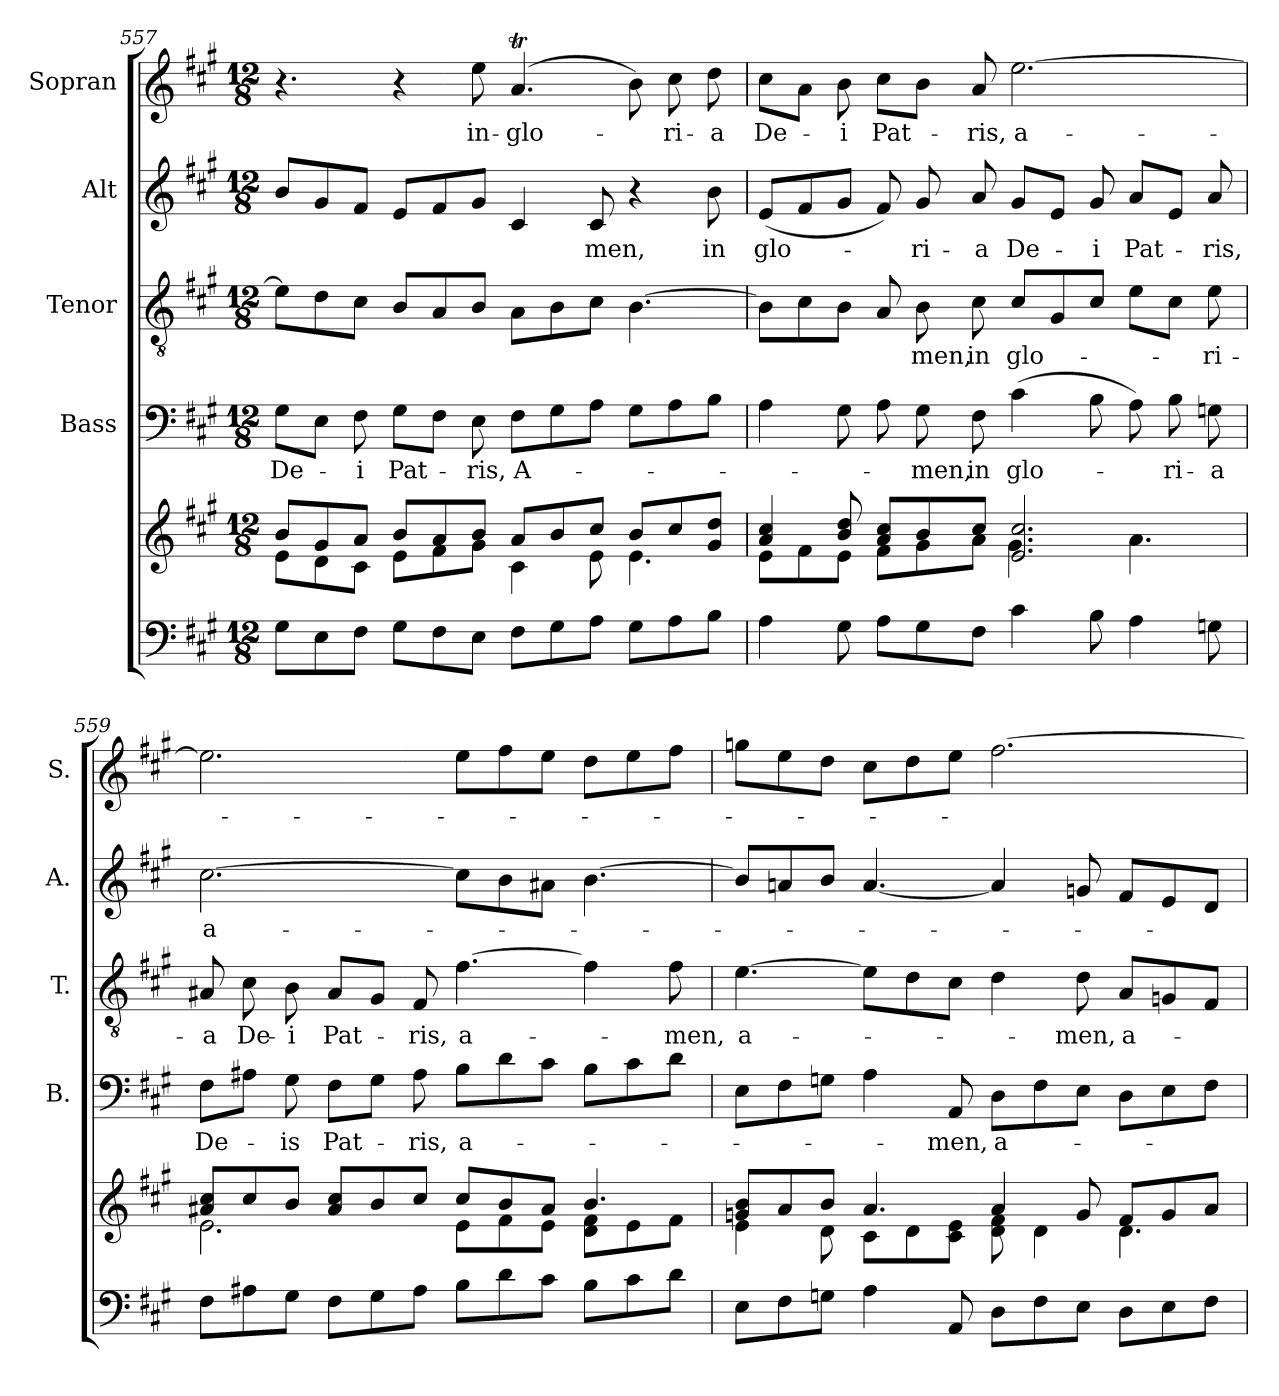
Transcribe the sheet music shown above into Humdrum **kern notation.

**kern	**kern	**kern	**text	**kern	**text	**kern	**text	**kern	**text
*part5	*part5	*part4	*part4	*part3	*part3	*part2	*part2	*part1	*part1
*staff6	*staff5	*staff4	*staff4	*staff3	*staff3	*staff2	*staff2	*staff1	*staff1
*	*	*I"Bass	*	*I"Tenor	*	*I"Alt	*	*I"Sopran	*
*	*	*I'B.	*	*I'T.	*	*I'A.	*	*I'S.	*
*clefF4	*clefG2	*clefF4	*	*clefGv2	*	*clefG2	*	*clefG2	*
*k[f#c#g#]	*k[f#c#g#]	*k[f#c#g#]	*	*k[f#c#g#]	*	*k[f#c#g#]	*	*k[f#c#g#]	*
*A:	*A:	*A:	*	*A:	*	*A:	*	*A:	*
*M12/8	*M12/8	*M12/8	*	*M12/8	*	*M12/8	*	*M12/8	*
=557	=557	=557	=557	=557	=557	=557	=557	=557	=557
*	*^	*	*	*	*	*	*	*	*
!	!	!	!	!LO:LY:b	!	!	!	!	!	!
8G#\L	8b/L	8e\L	8G#\L	De-	8e\L]	.	8b/L	.	4.r	.
8E\	8g#/	8d\	8E\J	.	8d\	.	8g#/	.	.	.
!	!	!	!	!LO:LY:b	!	!	!	!	!	!
8F#\J	8a/J	8c#\J	8F#\	-i	8c#\J	.	8f#/J	.	.	.
!	!	!	!	!LO:LY:b	!	!	!	!	!	!
8G#\L	8b/L	8e\L	8G#\L	Pat-	8B/L	.	8e/L	.	4r	.
8F#\	8a/	8f#\	8F#\J	.	8A/	.	8f#/	.	.	.
!	!	!	!	!LO:LY:b	!	!	!	!	!	!LO:LY:b
8E\J	8b/J	8g#\J	8E\	-ris,	8B/J	.	8g#/J	.	8ee\	in-
!	!	!	!	!LO:LY:b	!	!	!	!	!	!LO:LY:b
8F#\L	8a/L	4c#\	8F#\L	A-	8A\L	.	4c#/	.	(4.aT/	-glo-
8G#\	8b/	.	8G#\	.	8B\	.	.	.	.	.
!	!	!	!	!	!	!	!	!LO:LY:b	!	!
8A\J	8cc#/J	8e\	8A\J	.	8c#\J	.	8c#/	-men,	.	.
8G#\L	8b/L	4.e\	8G#\L	.	[4.B\	.	4r	.	8b\)	.
!	!	!	!	!	!	!	!	!	!	!LO:LY:b
8A\	8cc#/	.	8A\	.	.	.	.	.	8cc#\	-ri-
!	!	!	!	!	!	!	!	!LO:LY:b	!	!LO:LY:b
8B\J	8g#/ 8dd/J	.	8B\J	.	.	.	8b\	in	8dd\	-a
!!LO:PB:g=z
=558	=558	=558	=558	=558	=558	=558	=558	=558	=558	=558
!	!	!	!	!	!	!	!	!LO:LY:b	!	!LO:LY:b
4A\	4a/ 4cc#/	8e\L	4A\	.	8B\L]	.	(<8e/L	glo-	8cc#\L	De-
.	.	8f#\	.	.	8c#\	.	8f#/	.	8a\J	.
!	!	!	!	!	!	!	!	!	!	!LO:LY:b
8G#\	8b/ 8dd/	8e\J	8G#\	.	8B\J	.	8g#/J	.	8b\	-i
!	!	!	!	!	!	!	!	!	!	!LO:LY:b
8A\L	8a/ 8cc#/L	8f#\L	8A\	.	8A/	.	8f#/)	.	8cc#\L	Pat-
!	!	!	!	!LO:LY:b	!	!LO:LY:b	!	!LO:LY:b	!	!
8G#\	8b/	8g#\	8G#\	-men,	8B\	-men,	8g#/	-ri-	8b\J	.
!	!	!	!	!LO:LY:b	!	!LO:LY:b	!	!LO:LY:b	!	!LO:LY:b
8F#\J	8cc#/J	8a\J	8F#\	in	8c#\	in	8a/	-a	8a/	-ris,
!	!	!	!	!LO:LY:b	!	!LO:LY:b	!	!LO:LY:b	!	!LO:LY:b
4c#\	2.e/ 2.cc#/	4.g#\	(>4c#\	glo-	8c#/L	glo-	8g#/L	De-	[2.ee\	a-
.	.	.	.	.	8G#/	.	8e/J	.	.	.
!	!	!	!	!	!	!	!	!LO:LY:b	!	!
8B\	.	.	8B\	.	8c#/J	.	8g#/	-i	.	.
!	!	!	!	!	!	!	!	!LO:LY:b	!	!
4A\	.	4.a\	8A\)	.	8e\L	.	8a/L	Pat-	.	.
!	!	!	!	!LO:LY:b	!	!	!	!	!	!
.	.	.	8B\	-ri-	8c#\J	.	8e/J	.	.	.
!	!	!	!	!LO:LY:b	!	!LO:LY:b	!	!LO:LY:b	!	!
8Gn\	.	.	8Gn\	-a	8e\	-ri-	8a/	-ris,	.	.
=559	=559	=559	=559	=559	=559	=559	=559	=559	=559	=559
!	!	!	!	!LO:LY:b	!	!LO:LY:b	!	!LO:LY:b	!	!
8F#\L	8a#X/ 8cc#/L	2.e\	8F#\L	De-	8A#X/	-a	[2.cc#\	a-	2.ee\]	.
!	!	!	!	!	!	!LO:LY:b	!	!	!	!
8A#X\	8cc#/	.	8A#X\J	.	8c#\	De-	.	.	.	.
!	!	!	!	!LO:LY:b	!	!LO:LY:b	!	!	!	!
8G#\J	8b/J	.	8G#\	-is	8B\	-i	.	.	.	.
!	!	!	!	!LO:LY:b	!	!LO:LY:b	!	!	!	!
8F#\L	8a#/ 8cc#/L	.	8F#\L	Pat-	8A#/L	Pat-	.	.	.	.
8G#\	8b/	.	8G#\J	.	8G#/J	.	.	.	.	.
!	!	!	!	!LO:LY:b	!	!LO:LY:b	!	!	!	!
8A#\J	8cc#/J	.	8A#\	-ris,	8F#/	-ris,	.	.	.	.
!	!	!	!	!LO:LY:b	!	!LO:LY:b	!	!	!	!
8B\L	8cc#/L	8e\L	8B\L	a-	[4.f#\	a-	8cc#\L]	.	8ee\L	.
8d\	8b/	8f#\	8d\	.	.	.	8b\	.	8ff#\	.
8c#\J	8a#/J	8e\J	8c#\J	.	.	.	8a#X\J	.	8ee\J	.
8B\L	4.b/	8d\ 8f#\L	8B\L	.	4f#\]	.	[4.b\	.	8dd\L	.
8c#\	.	8e\	8c#\	.	.	.	.	.	8ee\	.
!	!	!	!	!	!	!LO:LY:b	!	!	!	!
8d\J	.	8f#\J	8d\J	.	8f#\	-men,	.	.	8ff#\J	.
!!LO:LB:g=z
=560	=560	=560	=560	=560	=560	=560	=560	=560	=560	=560
!	!	!	!	!	!	!LO:LY:b	!	!	!	!
8E\L	8gn/ 8b/L	4e\	8E\L	.	[4.e\	a-	8b/L]	.	8ggn\L	.
8F#\	8a/	.	8F#\	.	.	.	8an/	.	8ee\	.
8Gn\J	8b/J	8d\	8Gn\J	.	.	.	8b/J	.	8dd\J	.
4A\	4.a/	8c#\L	4A\	.	8e\L]	.	[4.a/	.	8cc#\L	.
.	.	8d\	.	.	8d\	.	.	.	8dd\	.
!	!	!	!	!LO:LY:b	!	!	!	!	!	!
8AA/	.	8c#\ 8e\J	8AA/	-men,	8c#\J	.	.	.	8ee\J	.
!	!	!	!	!LO:LY:b	!	!	!	!	!	!
8D\L	4a/	8d\ 8f#\	8D\L	a-	4d\	.	4a/]	.	[2.ff#\	.
8F#\	.	4d\	8F#\	.	.	.	.	.	.	.
!	!	!	!	!	!	!LO:LY:b	!	!	!	!
8E\J	8g/	.	8E\J	.	8d\	-men,	8gn/	.	.	.
!	!	!	!	!	!	!LO:LY:b	!	!	!	!
8D\L	8f#/L	4.d\	8D\L	.	8A/L	a-	8f#/L	.	.	.
8E\	8g/	.	8E\	.	8Gn/	.	8e/	.	.	.
8F#\J	8a/J	.	8F#\J	.	8F#/J	.	8d/J	.	.	.
*	*v	*v	*	*	*	*	*	*	*	*
=	=	=	=	=	=	=	=	=	=
*-	*-	*-	*-	*-	*-	*-	*-	*-	*-
